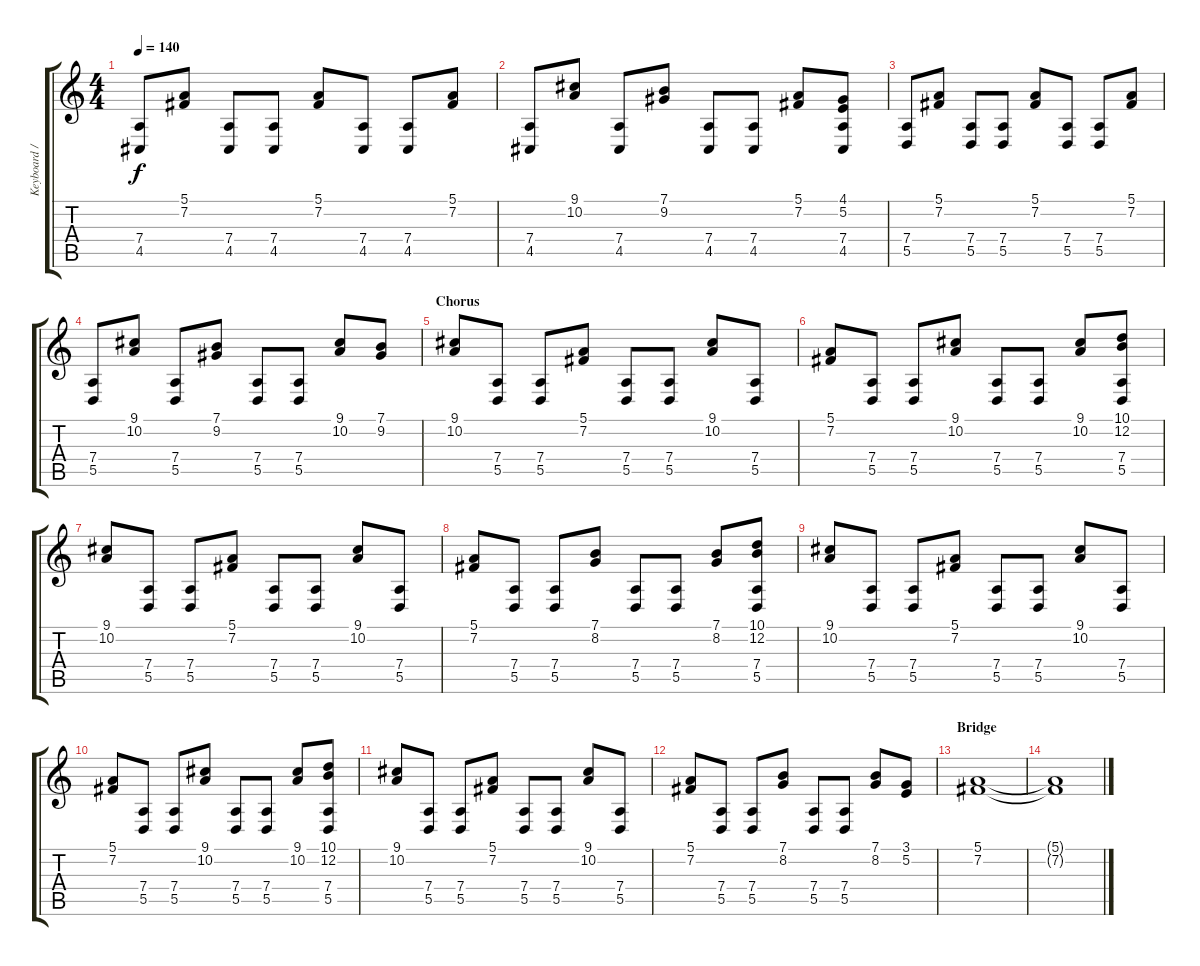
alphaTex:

\track ("Keyboard / Flute" "Keyboard /") {instrument lead2sawtooth}
\staff {score tabs}
\tuning (E4 B3 G3 D3 A2 E2) {hide}
\ts (4 4)
\tempo 140
\clef g2
\ks c
(7.4 4.5).8{dy f} (5.1 7.2).8 (7.4 4.5).8 (7.4 4.5).8 (5.1 7.2).8 (7.4 4.5).8 (7.4 4.5).8 (5.1 7.2).8 |
(7.4 4.5).8 (9.1 10.2).8 (7.4 4.5).8 (7.1 9.2).8 (7.4 4.5).8 (7.4 4.5).8 (5.1 7.2).8 (4.1 5.2 7.4 4.5).8 |
(7.4 5.5).8 (5.1 7.2).8 (7.4 5.5).8 (7.4 5.5).8 (5.1 7.2).8 (7.4 5.5).8 (7.4 5.5).8 (5.1 7.2).8 |
(7.4 5.5).8 (9.1 10.2).8 (7.4 5.5).8 (7.1 9.2).8 (7.4 5.5).8 (7.4 5.5).8 (9.1 10.2).8 (7.1 9.2).8 |
\section ("" "Chorus")
(9.1 10.2).8 (7.4 5.5).8 (7.4 5.5).8 (5.1 7.2).8 (7.4 5.5).8 (7.4 5.5).8 (9.1 10.2).8 (7.4 5.5).8 |
(5.1 7.2).8 (7.4 5.5).8 (7.4 5.5).8 (9.1 10.2).8 (7.4 5.5).8 (7.4 5.5).8 (9.1 10.2).8 (10.1 12.2 7.4 5.5).8 |
(9.1 10.2).8 (7.4 5.5).8 (7.4 5.5).8 (5.1 7.2).8 (7.4 5.5).8 (7.4 5.5).8 (9.1 10.2).8 (7.4 5.5).8 |
(5.1 7.2).8 (7.4 5.5).8 (7.4 5.5).8 (7.1 8.2).8 (7.4 5.5).8 (7.4 5.5).8 (7.1 8.2).8 (10.1 12.2 7.4 5.5).8 |
(9.1 10.2).8 (7.4 5.5).8 (7.4 5.5).8 (5.1 7.2).8 (7.4 5.5).8 (7.4 5.5).8 (9.1 10.2).8 (7.4 5.5).8 |
(5.1 7.2).8 (7.4 5.5).8 (7.4 5.5).8 (9.1 10.2).8 (7.4 5.5).8 (7.4 5.5).8 (9.1 10.2).8 (10.1 12.2 7.4 5.5).8 |
(9.1 10.2).8 (7.4 5.5).8 (7.4 5.5).8 (5.1 7.2).8 (7.4 5.5).8 (7.4 5.5).8 (9.1 10.2).8 (7.4 5.5).8 |
(5.1 7.2).8 (7.4 5.5).8 (7.4 5.5).8 (7.1 8.2).8 (7.4 5.5).8 (7.4 5.5).8 (7.1 8.2).8 (3.1 5.2).8 |
\section ("" "Bridge")
(5.1 7.2).1{volume 0 balance 16} |
(5.1{t} 7.2{t}).1
